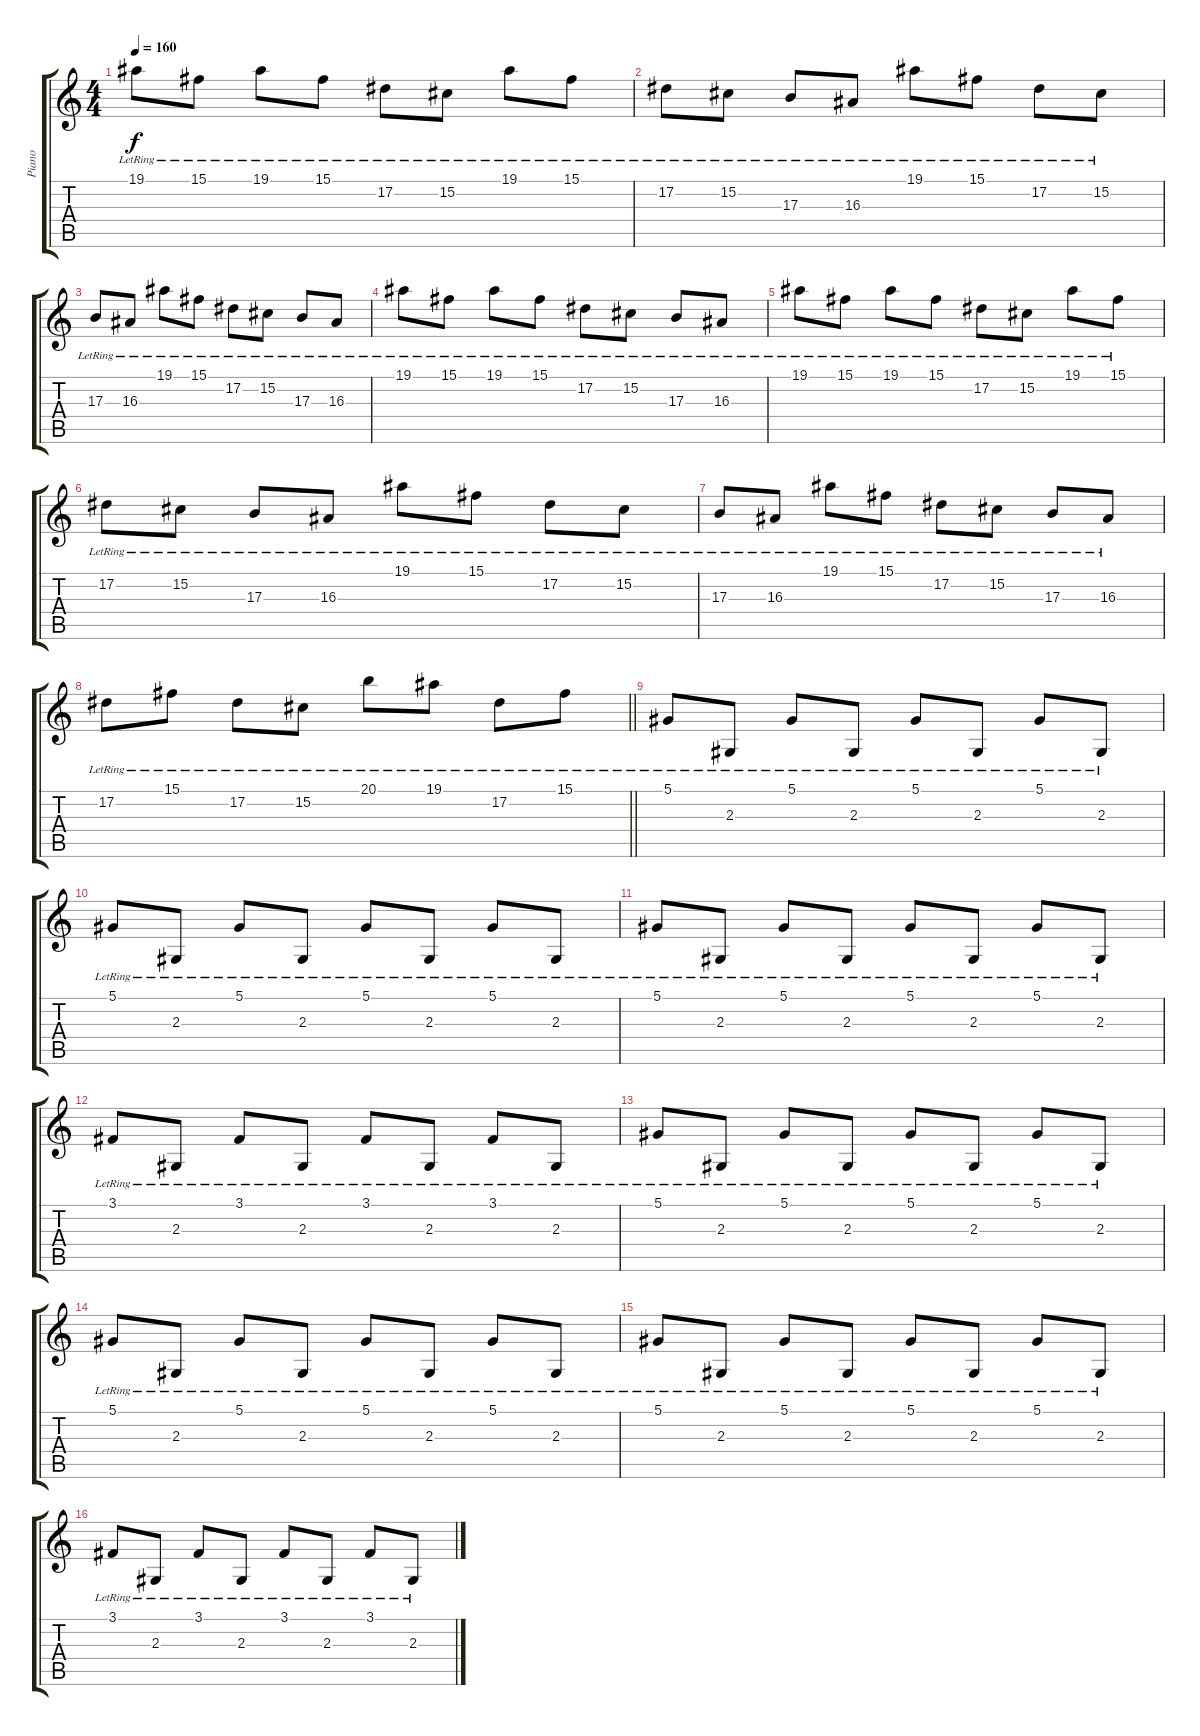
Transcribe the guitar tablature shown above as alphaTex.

\track ("Piano" "Piano") {instrument acousticgrandpiano}
\staff {score tabs}
\tuning (Eb4 Bb3 Gb3 Db3 Ab2 Db2) {hide}
\ts (4 4)
\tempo 160
\clef g2
\ks c
19.1{lr}.8{dy f} 15.1{lr}.8 19.1{lr}.8 15.1{lr}.8 17.2{lr}.8 15.2{lr}.8 19.1{lr}.8 15.1{lr}.8 |
17.2{lr}.8 15.2{lr}.8 17.3{lr}.8 16.3{lr}.8 19.1{lr}.8 15.1{lr}.8 17.2{lr}.8 15.2{lr}.8 |
17.3{lr}.8 16.3{lr}.8 19.1{lr}.8 15.1{lr}.8 17.2{lr}.8 15.2{lr}.8 17.3{lr}.8 16.3{lr}.8 |
19.1{lr}.8 15.1{lr}.8 19.1{lr}.8 15.1{lr}.8 17.2{lr}.8 15.2{lr}.8 17.3{lr}.8 16.3{lr}.8 |
19.1{lr}.8 15.1{lr}.8 19.1{lr}.8 15.1{lr}.8 17.2{lr}.8 15.2{lr}.8 19.1{lr}.8 15.1{lr}.8 |
17.2{lr}.8 15.2{lr}.8 17.3{lr}.8 16.3{lr}.8 19.1{lr}.8 15.1{lr}.8 17.2{lr}.8 15.2{lr}.8 |
17.3{lr}.8 16.3{lr}.8 19.1{lr}.8 15.1{lr}.8 17.2{lr}.8 15.2{lr}.8 17.3{lr}.8 16.3{lr}.8 |
\barLineRight lightlight
17.2{lr}.8 15.1{lr}.8 17.2{lr}.8 15.2{lr}.8 20.1{lr}.8 19.1{lr}.8 17.2{lr}.8 15.1{lr}.8 |
\section ("" "")
5.1{lr}.8 2.3{lr}.8 5.1{lr}.8 2.3{lr}.8 5.1{lr}.8 2.3{lr}.8 5.1{lr}.8 2.3{lr}.8 |
5.1{lr}.8 2.3{lr}.8 5.1{lr}.8 2.3{lr}.8 5.1{lr}.8 2.3{lr}.8 5.1{lr}.8 2.3{lr}.8 |
5.1{lr}.8 2.3{lr}.8 5.1{lr}.8 2.3{lr}.8 5.1{lr}.8 2.3{lr}.8 5.1{lr}.8 2.3{lr}.8 |
3.1{lr}.8 2.3{lr}.8 3.1{lr}.8 2.3{lr}.8 3.1{lr}.8 2.3{lr}.8 3.1{lr}.8 2.3{lr}.8 |
5.1{lr}.8 2.3{lr}.8 5.1{lr}.8 2.3{lr}.8 5.1{lr}.8 2.3{lr}.8 5.1{lr}.8 2.3{lr}.8 |
5.1{lr}.8 2.3{lr}.8 5.1{lr}.8 2.3{lr}.8 5.1{lr}.8 2.3{lr}.8 5.1{lr}.8 2.3{lr}.8 |
5.1{lr}.8 2.3{lr}.8 5.1{lr}.8 2.3{lr}.8 5.1{lr}.8 2.3{lr}.8 5.1{lr}.8 2.3{lr}.8 |
3.1{lr}.8 2.3{lr}.8 3.1{lr}.8 2.3{lr}.8 3.1{lr}.8 2.3{lr}.8 3.1{lr}.8 2.3{lr}.8
